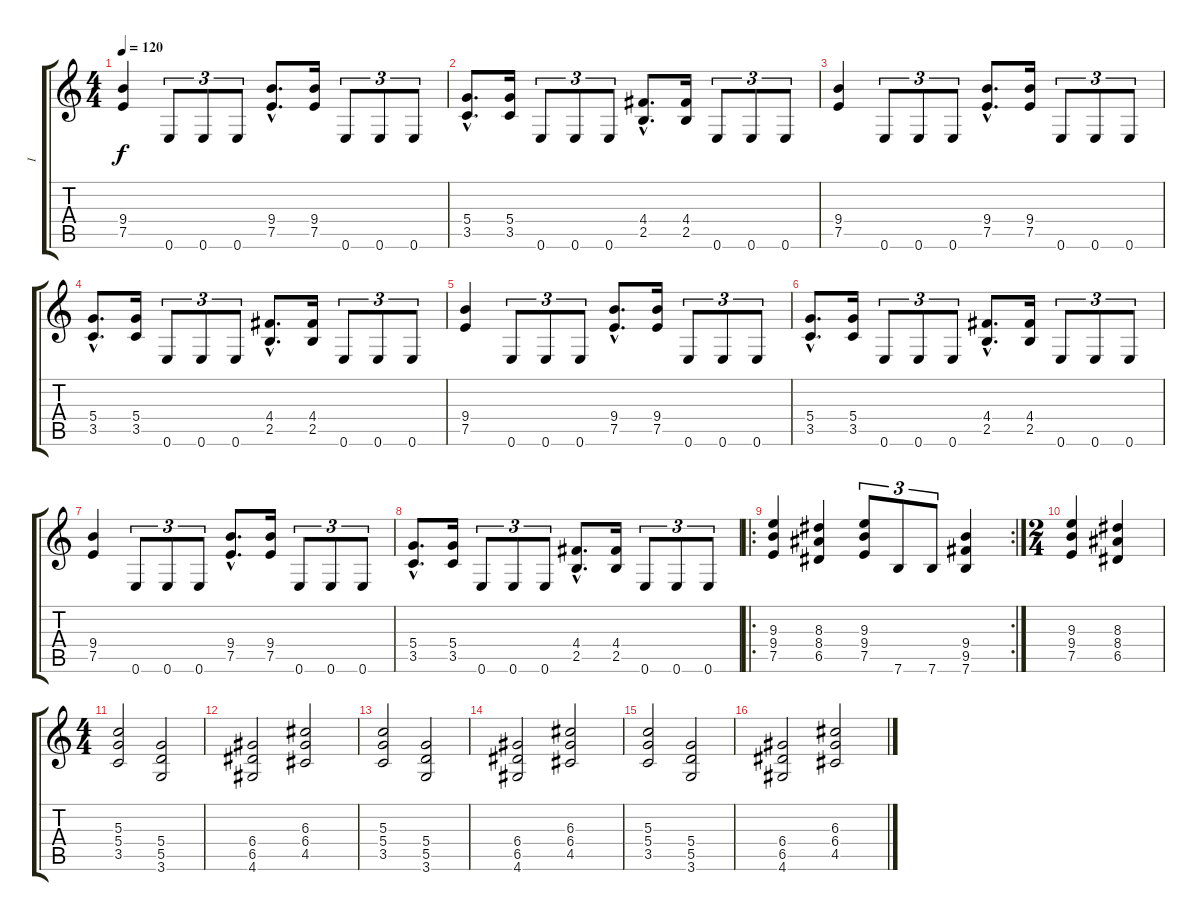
\track ("I" "I") {instrument distortionguitar}
\staff {score tabs}
\tuning (E4 B3 G3 D3 A2 E2) {hide}
\ts (4 4)
\tempo 120
\clef g2
\ks c
(9.4 7.5).4{dy f} 0.6.8{tu (3 2)} 0.6.8{tu (3 2)} 0.6.8{tu (3 2)} (9.4{hac} 7.5{hac}).8{d} (9.4 7.5).16 0.6.8{tu (3 2)} 0.6.8{tu (3 2)} 0.6.8{tu (3 2)} |
(5.4{hac} 3.5{hac}).8{d} (5.4 3.5).16 0.6.8{tu (3 2)} 0.6.8{tu (3 2)} 0.6.8{tu (3 2)} (4.4{hac} 2.5{hac}).8{d} (4.4 2.5).16 0.6.8{tu (3 2)} 0.6.8{tu (3 2)} 0.6.8{tu (3 2)} |
(9.4 7.5).4 0.6.8{tu (3 2)} 0.6.8{tu (3 2)} 0.6.8{tu (3 2)} (9.4{hac} 7.5{hac}).8{d} (9.4 7.5).16 0.6.8{tu (3 2)} 0.6.8{tu (3 2)} 0.6.8{tu (3 2)} |
(5.4{hac} 3.5{hac}).8{d} (5.4 3.5).16 0.6.8{tu (3 2)} 0.6.8{tu (3 2)} 0.6.8{tu (3 2)} (4.4{hac} 2.5{hac}).8{d} (4.4 2.5).16 0.6.8{tu (3 2)} 0.6.8{tu (3 2)} 0.6.8{tu (3 2)} |
(9.4 7.5).4 0.6.8{tu (3 2)} 0.6.8{tu (3 2)} 0.6.8{tu (3 2)} (9.4{hac} 7.5{hac}).8{d} (9.4 7.5).16 0.6.8{tu (3 2)} 0.6.8{tu (3 2)} 0.6.8{tu (3 2)} |
(5.4{hac} 3.5{hac}).8{d} (5.4 3.5).16 0.6.8{tu (3 2)} 0.6.8{tu (3 2)} 0.6.8{tu (3 2)} (4.4{hac} 2.5{hac}).8{d} (4.4 2.5).16 0.6.8{tu (3 2)} 0.6.8{tu (3 2)} 0.6.8{tu (3 2)} |
(9.4 7.5).4 0.6.8{tu (3 2)} 0.6.8{tu (3 2)} 0.6.8{tu (3 2)} (9.4{hac} 7.5{hac}).8{d} (9.4 7.5).16 0.6.8{tu (3 2)} 0.6.8{tu (3 2)} 0.6.8{tu (3 2)} |
(5.4{hac} 3.5{hac}).8{d} (5.4 3.5).16 0.6.8{tu (3 2)} 0.6.8{tu (3 2)} 0.6.8{tu (3 2)} (4.4{hac} 2.5{hac}).8{d} (4.4 2.5).16 0.6.8{tu (3 2)} 0.6.8{tu (3 2)} 0.6.8{tu (3 2)} |
\ro
\rc 2
(9.3 9.4 7.5).4 (8.3 8.4 6.5).4 (9.3 9.4 7.5).8{tu (3 2)} 7.6.8{tu (3 2)} 7.6.8{tu (3 2)} (9.4 9.5 7.6).4 |
\ts (2 4)
(9.3 9.4 7.5).4 (8.3 8.4 6.5).4 |
\ts (4 4)
(5.3 5.4 3.5).2 (5.4 5.5 3.6).2 |
(6.4 6.5 4.6).2 (6.3 6.4 4.5).2 |
(5.3 5.4 3.5).2 (5.4 5.5 3.6).2 |
(6.4 6.5 4.6).2 (6.3 6.4 4.5).2 |
(5.3 5.4 3.5).2 (5.4 5.5 3.6).2 |
(6.4 6.5 4.6).2 (6.3 6.4 4.5).2
